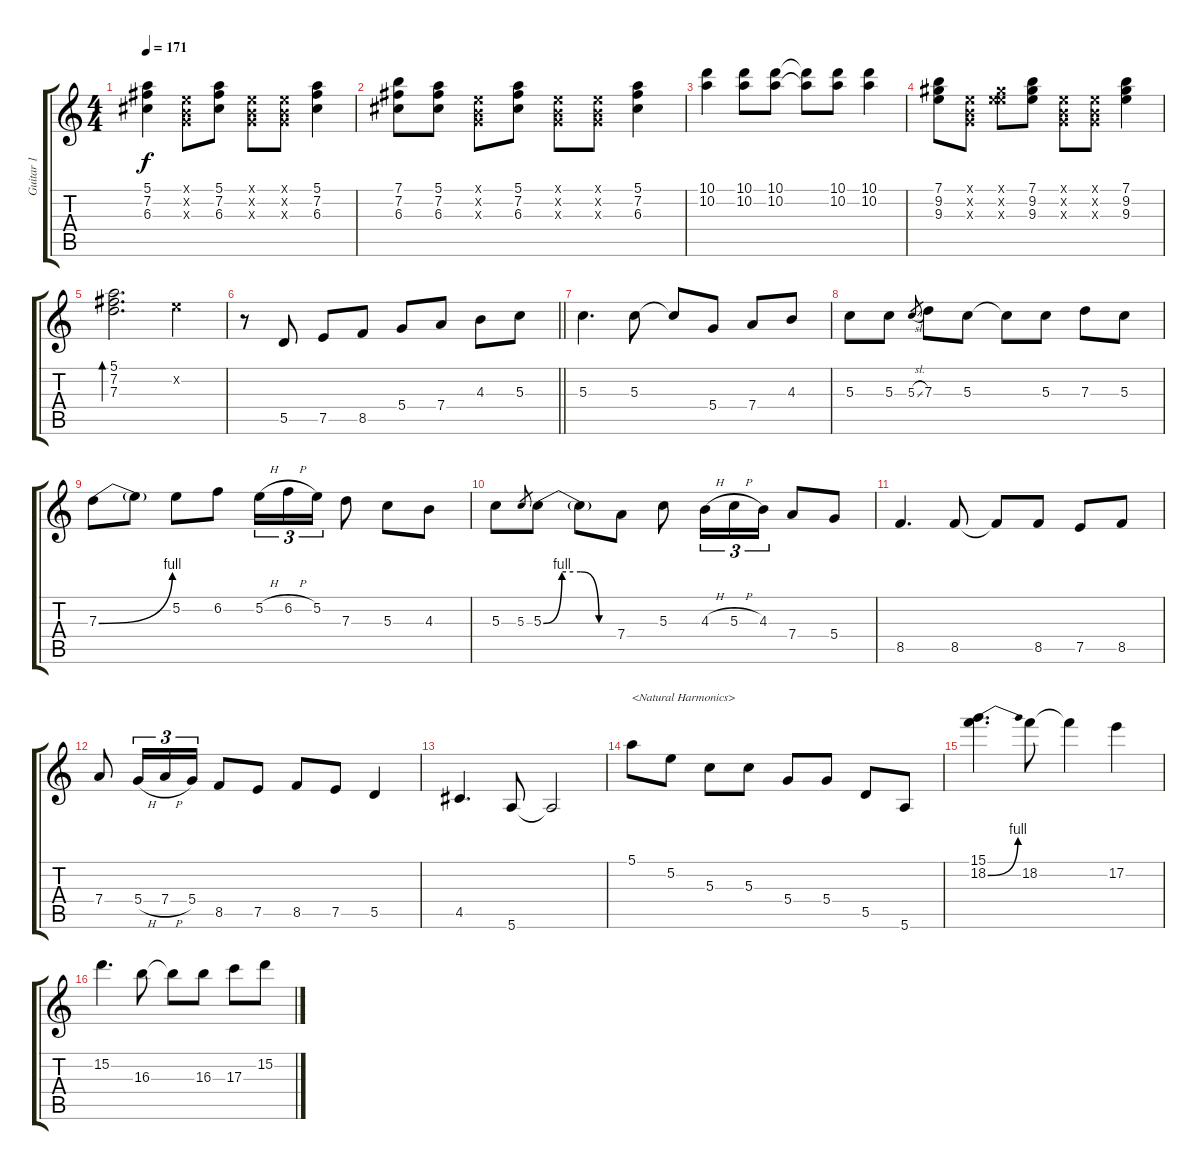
\track ("Guitar 1" "Guitar 1") {instrument electricguitarclean}
\staff {score tabs}
\tuning (E4 B3 G3 D3 A2 E2) {hide}
\ts (4 4)
\tempo 171
\clef g2
\ks c
(5.1 7.2 6.3).4{dy f} (0.1{x} 0.2{x} 0.3{x}).8 (5.1 7.2 6.3).8 (0.1{x} 0.2{x} 0.3{x}).8 (0.1{x} 0.2{x} 0.3{x}).8 (5.1 7.2 6.3).4 |
(7.1 7.2 6.3).8 (5.1 7.2 6.3).8 (0.1{x} 0.2{x} 0.3{x}).8 (5.1 7.2 6.3).8 (0.1{x} 0.2{x} 0.3{x}).8 (0.1{x} 0.2{x} 0.3{x}).8 (5.1 7.2 6.3).4 |
(10.1 10.2).4 (10.1 10.2).8 (10.1 10.2).8 (10.1{t} 10.2{t}).8 (10.1 10.2).8 (10.1 10.2).4 |
(7.1 9.2 9.3).8 (0.1{x} 0.2{x} 0.3{x}).8 (0.1{x} 9.2{x} 9.3{x}).8 (7.1 9.2 9.3).8 (0.1{x} 0.2{x} 0.3{x}).8 (0.1{x} 0.2{x} 0.3{x}).8 (7.1 9.2 9.3).4 |
(5.1 7.2 7.3).2{d bd 240} 5.2{x}.4{volume 16 instrument distortionguitar} |
\barLineRight lightlight
r.8 5.5.8 7.5.8 8.5.8 5.4.8 7.4.8 4.3.8 5.3.8 |
5.3.4{d} 5.3.8 5.3{t}.8 5.4.8 7.4.8 4.3.8 |
5.3.8 5.3.8 5.3{sl}.8{gr} 7.3.8 5.3.8 5.3{t}.8 5.3.8 7.3.8 5.3.8 |
7.3{be (bend 0 0 60 4)}.8 7.3{t}.8 5.2.8 6.2.8 5.2{h}.16{tu (3 2)} 6.2{h}.16{tu (3 2)} 5.2.16{tu (3 2)} 7.3.8 5.3.8 4.3.8 |
5.3.8 5.3.8{gr} 5.3{be (custom 0 0 15 4 30 4 45 0 60 0)}.8 5.3{t}.8 7.4.8 5.3.8 4.3{h}.16{tu (3 2)} 5.3{h}.16{tu (3 2)} 4.3.16{tu (3 2)} 7.4.8 5.4.8 |
8.5.4{d} 8.5.8 8.5{t}.8 8.5.8 7.5.8 8.5.8 |
7.4.8 5.4{h}.16{tu (3 2)} 7.4{h}.16{tu (3 2)} 5.4.16{tu (3 2)} 8.5.8 7.5.8 8.5.8 7.5.8 5.5.4 |
4.5.4{d} 5.6.8 5.6{t}.2 |
5.1.8{txt "<Natural Harmonics>" instrument guitarharmonics} 5.2.8 5.3.8 5.3.8 5.4.8 5.4.8 5.5.8 5.6.8 |
(15.1 18.2{be (bend 0 0 60 4)}).4{d instrument distortionguitar} 18.2.8 18.2{t}.4 17.2.4 |
15.2.4{d} 16.3.8 16.3{t}.8 16.3.8 17.3.8 15.2.8
